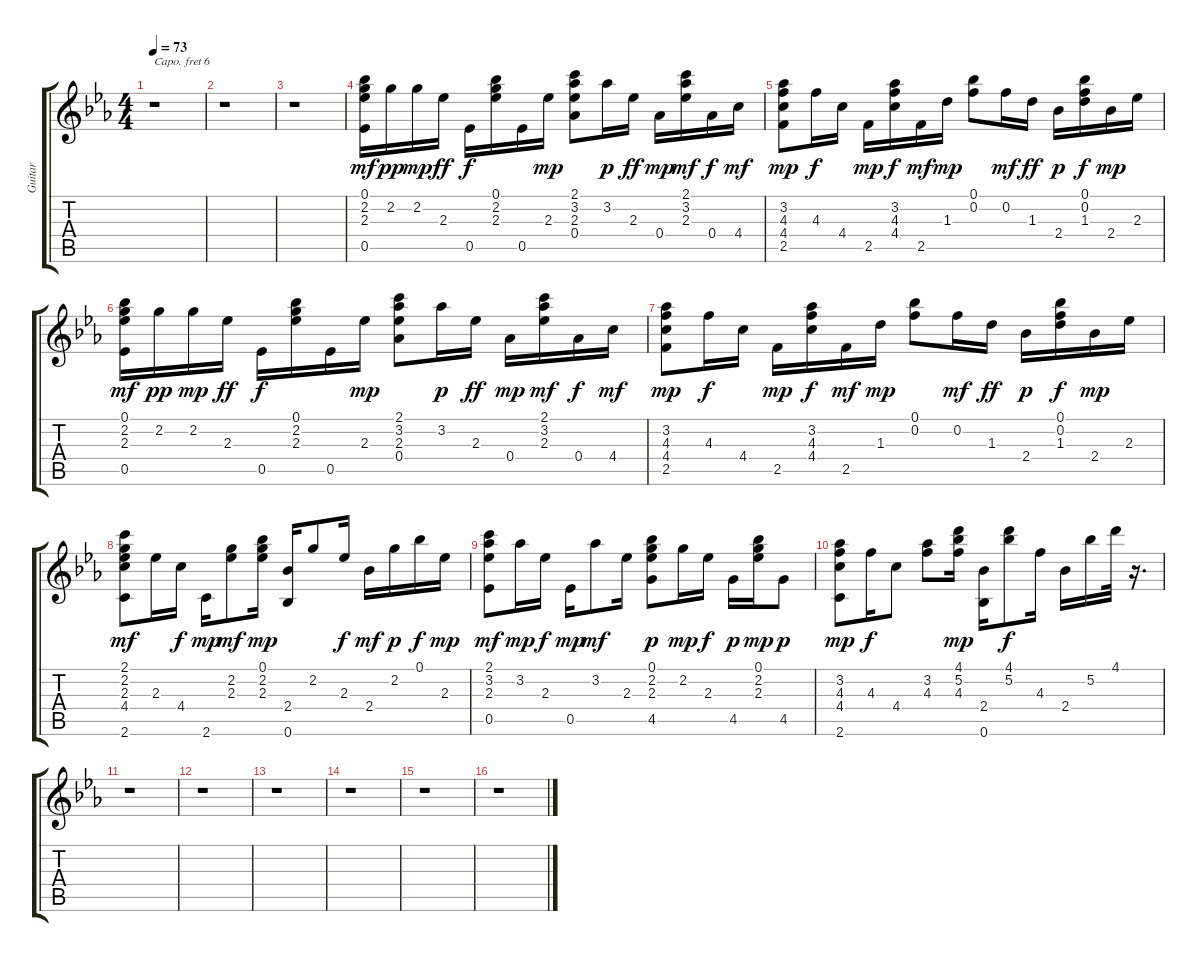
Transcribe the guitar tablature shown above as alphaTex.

\track ("Guitar" "Guitar") {instrument acousticguitarsteel}
\staff {score tabs}
\capo 6
\tuning (E4 B3 G3 D3 A2 E2) {hide}
\ts (4 4)
\tempo 73
\clef g2
\ks eb
r.1{dy mf} |
r.1 |
r.1 |
(0.1 2.2 2.3 0.5).16 2.2.16{dy pp} 2.2.16{dy mp} 2.3.16{dy ff} 0.5.16{dy f} (0.1 2.2 2.3).16 0.5.16 2.3.16{dy mp} (2.1 3.2 2.3 0.4).8 3.2.16{dy p} 2.3.16{dy ff} 0.4.16{dy mp} (2.1 3.2 2.3).16{dy mf} 0.4.16{dy f} 4.4.16{dy mf} |
(3.2 4.3 4.4 2.5).8{dy mp} 4.3.16{dy f} 4.4.16 2.5.16{dy mp} (3.2 4.3 4.4).16{dy f} 2.5.16{dy mf} 1.3.16{dy mp} (0.1 0.2).8 0.2.16{txt "" dy mf} 1.3.16{dy ff} 2.4.16{dy p} (0.1 0.2 1.3).16{dy f} 2.4.16{dy mp} 2.3.16 |
(0.1 2.2 2.3 0.5).16{dy mf} 2.2.16{dy pp} 2.2.16{dy mp} 2.3.16{dy ff} 0.5.16{dy f} (0.1 2.2 2.3).16 0.5.16 2.3.16{dy mp} (2.1 3.2 2.3 0.4).8 3.2.16{dy p} 2.3.16{dy ff} 0.4.16{dy mp} (2.1 3.2 2.3).16{dy mf} 0.4.16{dy f} 4.4.16{dy mf} |
(3.2 4.3 4.4 2.5).8{dy mp} 4.3.16{dy f} 4.4.16 2.5.16{dy mp} (3.2 4.3 4.4).16{dy f} 2.5.16{dy mf} 1.3.16{dy mp} (0.1 0.2).8 0.2.16{dy mf} 1.3.16{dy ff} 2.4.16{dy p} (0.1 0.2 1.3).16{dy f} 2.4.16{dy mp} 2.3.16 |
(2.1 2.2 2.3 4.4 2.6).8{dy mf} 2.3.16 4.4.16{dy f} 2.6.16{dy mp} (2.2 2.3).8{dy mf} (0.1 2.2 2.3).16{dy mp} (2.4 0.6).16 2.2.8 2.3.16{dy f} 2.4.16{dy mf} 2.2.16{dy p} 0.1.16{dy f} 2.3.16{dy mp} |
(2.1 3.2 2.3 0.5).8{dy mf} 3.2.16{dy mp} 2.3.16{dy f} 0.5.16{dy mp} 3.2.8{dy mf} 2.3.16 (0.1 2.2 2.3 4.5).8{dy p} 2.2.16{dy mp} 2.3.16{dy f} 4.5.16{dy p} (0.1 2.2 2.3).16{dy mp} 4.5.8{dy p} |
(3.2 4.3 4.4 2.6).8{dy mp} 4.3.16{dy f} 4.4.8 (3.2 4.3).8 (4.1 5.2 4.3).16{dy mp} (2.4 0.6).16 (4.1 5.2).8{dy f} 4.3.16 2.4.16 5.2.16 4.1.32 r.16{d} |
r.1 |
r.1 |
r.1 |
r.1 |
r.1 |
r.1
